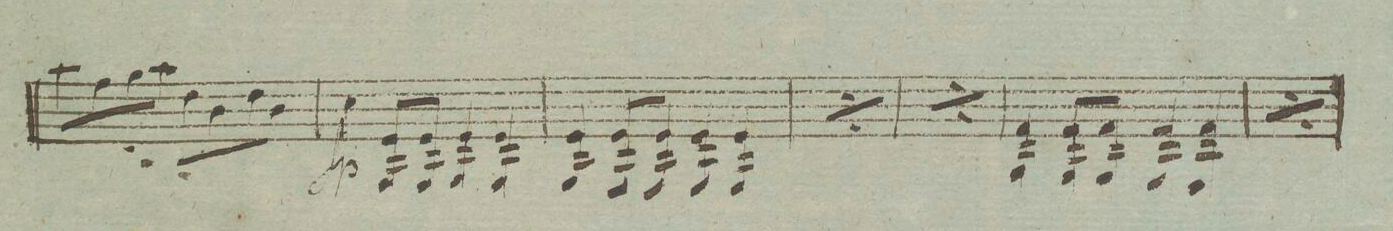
**kern	**dynam
*I"Violino. 2do	*
*clefG2	*
*k[]	*
*met(c)	*
*M4/4	*
8aa\L	.
8ff\	.
8gg\	.
8aa\J	.
8dd\L	.
8b\	.
8dd\	.
8b\J	.
=123	=123
4cc\	fp
8eL 8G/	.
8eJ 8G/	.
4e 4G/	.
4e 4G/	.
=124	=124
4e 4G/	.
8eL 8G/	.
8eJ 8G/	.
4e 4G/	.
4e 4G/	.
=125	=125
*rep	*
4e 4G/	.
8eL 8G/	.
8eJ 8G/	.
4e 4G/	.
4e 4G/	.
*Xrep	*
=126	=126
*rep	*
4e 4G/	.
8eL 8G/	.
8eJ 8G/	.
4e 4G/	.
4e 4G/	.
*Xrep	*
=127	=127
4f 4G/	.
8fL 8G/	.
8fJ 8G/	.
4f 4G/	.
4f 4G/	.
=128	=128
*rep	*
4f 4G/	.
8fL 8G/	.
8fJ 8G/	.
4f 4G/	.
4f 4G/	.
*Xrep	*
=129	=129
*-	*-
